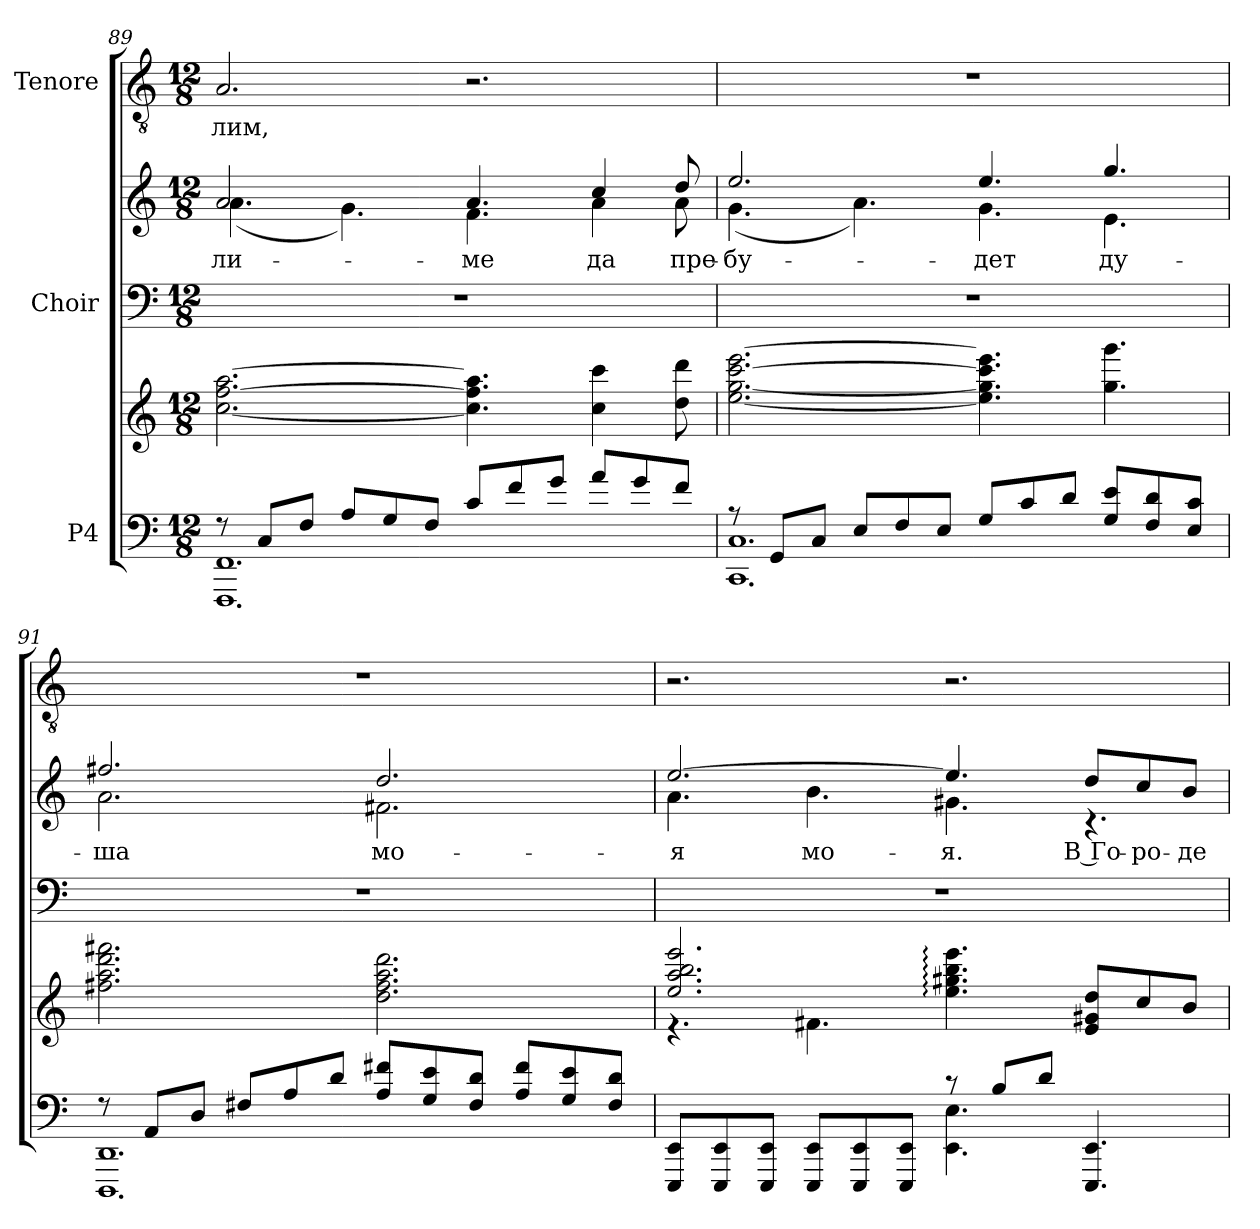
**kern	**kern	**kern	**kern	**text	**kern	**text
*part3	*part3	*part2	*part2	*part2	*part1	*part1
*staff5	*staff4	*staff3	*staff2	*staff2	*staff1	*staff1
*I"P4	*	*I"Choir	*	*	*I"Tenore	*
*clefF4	*clefG2	*clefF4	*clefG2	*	*clefGv2	*
*	*	*	*	*	*ITrd7c12	*
*k[]	*k[]	*k[]	*k[]	*	*k[]	*
*a:	*a:	*a:	*a:	*	*a:	*
*M12/8	*M12/8	*M12/8	*M12/8	*	*M12/8	*
=89	=89	=89	=89	=89	=89	=89
*^	*	*	*	*	*	*
!	!	!	!LO:N:vis=1	!	!	!	!
!	!	!	!	!	!LO:LY:b:color=#000000	!	!
*	*	*	*	*^	*	*	*
!	!	!	!	!	!	!	!	!LO:LY:b:color=#000000
8r	1.FFFi 1.FFi	[<2.cci\ [>2.ffi [>2.aai	1.r	2.ai/	(4.ai\	-ли-	2.AAi/	-лим,
8Ci/L	.	.	.	.	.	.	.	.
8Fi/J	.	.	.	.	.	.	.	.
8Ai/L	.	.	.	.	4.gi\)	.	.	.
8Gi/	.	.	.	.	.	.	.	.
8Fi/J	.	.	.	.	.	.	.	.
!	!	!	!	!	!	!LO:LY:b:color=#000000	!	!
8ci/L	.	4.cci\] 4.ffi] 4.aai]	.	4.ai/	4.fi\	-ме	2.r	.
8fi/	.	.	.	.	.	.	.	.
8gi/J	.	.	.	.	.	.	.	.
!	!	!	!	!	!	!LO:LY:b:color=#000000	!	!
8ai/L	.	4cci\ 4ccci	.	4cci/	4ai\	да	.	.
8gi/	.	.	.	.	.	.	.	.
!	!	!	!	!	!	!LO:LY:b:color=#000000	!	!
8fi/J	.	8ddi\ 8dddi	.	8ddi/	8ai\	пре-	.	.
!!LO:LB:g=z
=90	=90	=90	=90	=90	=90	=90	=90	=90
!	!	!	!LO:N:vis=1	!	!	!	!	!
!	!	!	!	!	!	!LO:LY:b:color=#000000	!LO:N:vis=1	!
8r	1.CCi 1.Ci	[<2.eei\ [<2.ggi [>2.ccci [>2.eeei	1.r	2.eei/	(4.gi\	-бу-	1.r	.
8GGi/L	.	.	.	.	.	.	.	.
8Ci/J	.	.	.	.	.	.	.	.
8Ei/L	.	.	.	.	4.ai\)	.	.	.
8Fi/	.	.	.	.	.	.	.	.
8Ei/J	.	.	.	.	.	.	.	.
!	!	!	!	!	!	!LO:LY:b:color=#000000	!	!
8Gi/L	.	4.eei\] 4.ggi] 4.ccci] 4.eeei]	.	4.eei/	4.gi\	-дет	.	.
8ci/	.	.	.	.	.	.	.	.
8di/J	.	.	.	.	.	.	.	.
!	!	!	!	!	!	!LO:LY:b:color=#000000	!	!
8Gi/ 8eiL	.	4.ggi\ 4.gggi	.	4.ggi/	4.ei\	ду-	.	.
8Fi/ 8di	.	.	.	.	.	.	.	.
8Ei/ 8ciJ	.	.	.	.	.	.	.	.
=91	=91	=91	=91	=91	=91	=91	=91	=91
!	!	!	!LO:N:vis=1	!	!	!	!	!
!	!	!	!	!	!	!LO:LY:b:color=#000000	!LO:N:vis=1	!
8r	1.DDDi 1.DDi	2.ff#Xi\ 2.aai 2.dddi 2.fff#Xi	1.r	2.ff#Xi/	2.ai\	-ша	1.r	.
8AAi/L	.	.	.	.	.	.	.	.
8Di/J	.	.	.	.	.	.	.	.
8F#Xi/L	.	.	.	.	.	.	.	.
8Ai/	.	.	.	.	.	.	.	.
8di/J	.	.	.	.	.	.	.	.
!	!	!	!	!	!	!LO:LY:b:color=#000000	!	!
8Ai/ 8f#XiL	.	2.ddi\ 2.ff#i 2.aai 2.dddi	.	2.ddi/	2.f#Xi\	мо-	.	.
8Gi/ 8ei	.	.	.	.	.	.	.	.
8F#i/ 8diJ	.	.	.	.	.	.	.	.
8Ai/ 8f#iL	.	.	.	.	.	.	.	.
8Gi/ 8ei	.	.	.	.	.	.	.	.
8F#i/ 8diJ	.	.	.	.	.	.	.	.
=92	=92	=92	=92	=92	=92	=92	=92	=92
*	*	*^	*	*	*	*	*	*
!	!	!	!	!LO:N:vis=1	!	!	!	!	!
!	!	!	!	!	!	!	!LO:LY:b:color=#000000	!	!
8EEEi/ 8EEiL	2.ryy	2.eei/ 2.aai 2.bbi 2.eeei	4.r	1.r	[>2.eei/	4.ai\	-я	2.r	.
8EEEi/ 8EEi	.	.	.	.	.	.	.	.	.
8EEEi/ 8EEiJ	.	.	.	.	.	.	.	.	.
!	!	!	!	!	!	!	!LO:LY:b:color=#000000	!	!
8EEEi/ 8EEiL	.	.	4.f#Xi\	.	.	4.bi\	мо-	.	.
8EEEi/ 8EEi	.	.	.	.	.	.	.	.	.
8EEEi/ 8EEiJ	.	.	.	.	.	.	.	.	.
!	!	!	!	!	!	!	!LO:LY:b:color=#000000	!	!
8r	4.EEi\ 4.Ei	4.eei\: 4.gg#Xi: 4.bbi: 4.eeei:	2.ryy	.	4.eei/]	4.g#Xi\	-я.	2.r	.
8Bi/L	.	.	.	.	.	.	.	.	.
8di/J	.	.	.	.	.	.	.	.	.
!	!	!	!	!	!	!	!LO:LY:b:color=#000000	!	!
4.EEEi/ 4.EEi	4.ryy	8ei/ 8g#Xi 8ddiL	.	.	8ddi/L	4.r	В Го-	.	.
!	!	!	!	!	!	!	!LO:LY:b:color=#000000	!	!
.	.	8cci/	.	.	8cci/	.	-ро-	.	.
!	!	!	!	!	!	!	!LO:LY:b:color=#000000	!	!
.	.	8bi/J	.	.	8bi/J	.	-де	.	.
*v	*v	*	*	*	*v	*v	*	*	*
*	*v	*v	*	*	*	*	*
=	=	=	=	=	=	=
*-	*-	*-	*-	*-	*-	*-
